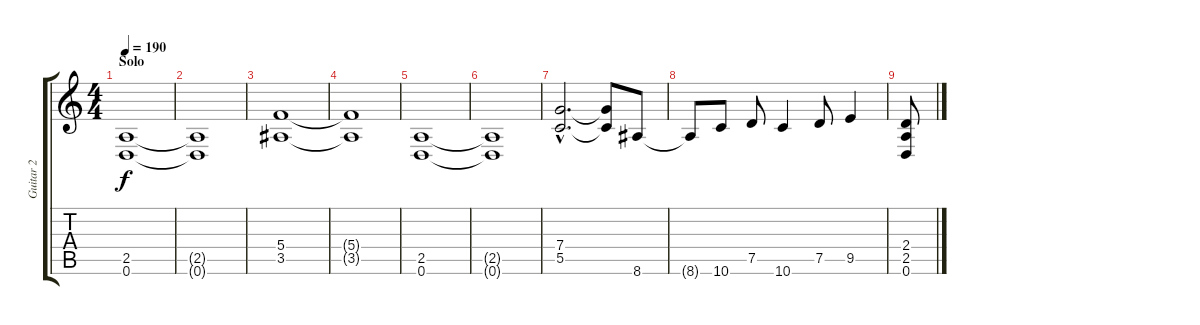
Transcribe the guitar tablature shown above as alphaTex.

\track ("Guitar 2" "Guitar 2") {instrument overdrivenguitar}
\staff {score tabs}
\tuning (D4 A3 F3 C3 G2 D2) {hide}
\ts (4 4)
\section ("" "Solo")
\tempo 190
\clef g2
\ks c
(2.5 0.6).1{dy f volume 11} |
(2.5{t} 0.6{t}).1 |
(5.4 3.5).1 |
(5.4{t} 3.5{t}).1 |
(2.5 0.6).1 |
(2.5{t} 0.6{t}).1 |
(7.4{hac} 5.5{hac}).2{d} (7.4{t} 5.5{t}).8 8.6.8 |
8.6{t}.8 10.6.8 7.5.8 10.6.4 7.5.8 9.5.4 |
(2.4 2.5 0.6).8
